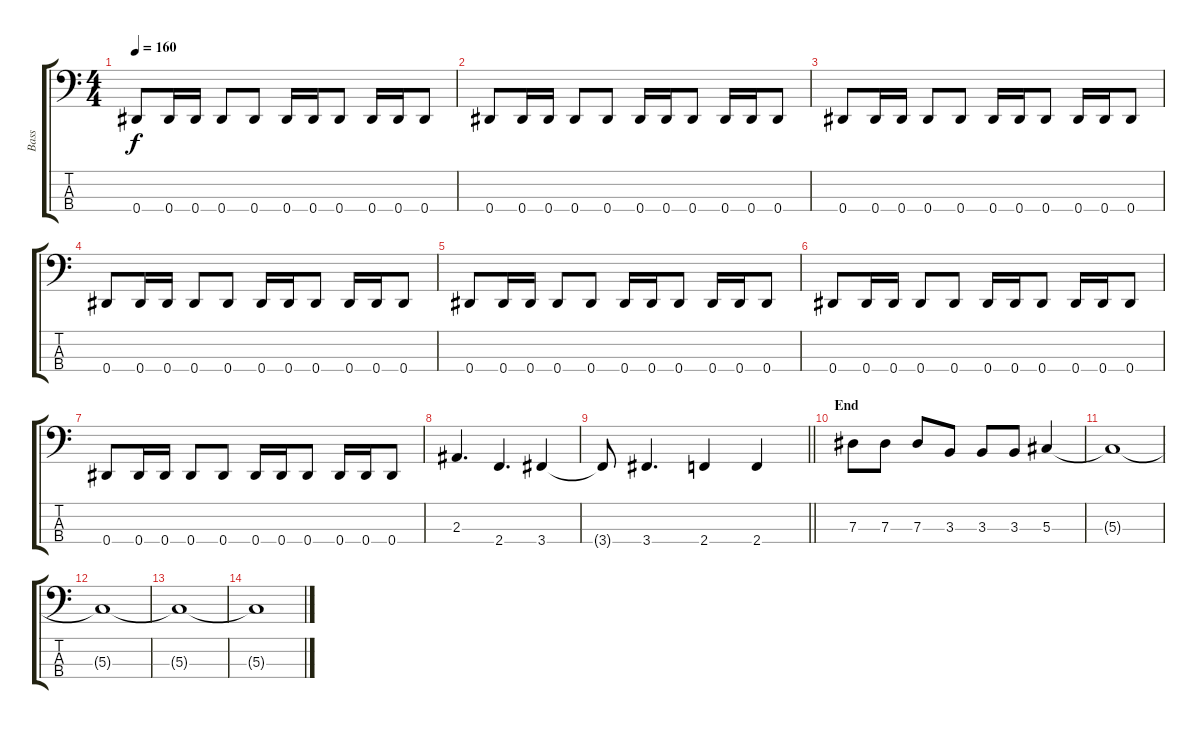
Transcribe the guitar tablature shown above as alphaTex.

\track ("Bass" "Bass") {instrument electricbassfinger}
\staff {score tabs}
\tuning (Gb2 Db2 Ab1 Eb1) {hide}
\ts (4 4)
\tempo 160
\clef f4
\ks c
0.4.8{dy f} 0.4.16 0.4.16 0.4.8 0.4.8 0.4.16 0.4.16 0.4.8 0.4.16 0.4.16 0.4.8 |
0.4.8 0.4.16 0.4.16 0.4.8 0.4.8 0.4.16 0.4.16 0.4.8 0.4.16 0.4.16 0.4.8 |
0.4.8 0.4.16 0.4.16 0.4.8 0.4.8 0.4.16 0.4.16 0.4.8 0.4.16 0.4.16 0.4.8 |
0.4.8 0.4.16 0.4.16 0.4.8 0.4.8 0.4.16 0.4.16 0.4.8 0.4.16 0.4.16 0.4.8 |
0.4.8 0.4.16 0.4.16 0.4.8 0.4.8 0.4.16 0.4.16 0.4.8 0.4.16 0.4.16 0.4.8 |
0.4.8 0.4.16 0.4.16 0.4.8 0.4.8 0.4.16 0.4.16 0.4.8 0.4.16 0.4.16 0.4.8 |
0.4.8 0.4.16 0.4.16 0.4.8 0.4.8 0.4.16 0.4.16 0.4.8 0.4.16 0.4.16 0.4.8 |
2.3.4{d} 2.4.4{d} 3.4.4 |
\barLineRight lightlight
3.4{t}.8 3.4.4{d} 2.4.4 2.4.4 |
\section ("" "End")
7.3.8 7.3.8 7.3.8 3.3.8 3.3.8 3.3.8 5.3.4 |
5.3{t}.1 |
5.3{t}.1 |
5.3{t}.1 |
5.3{t}.1
